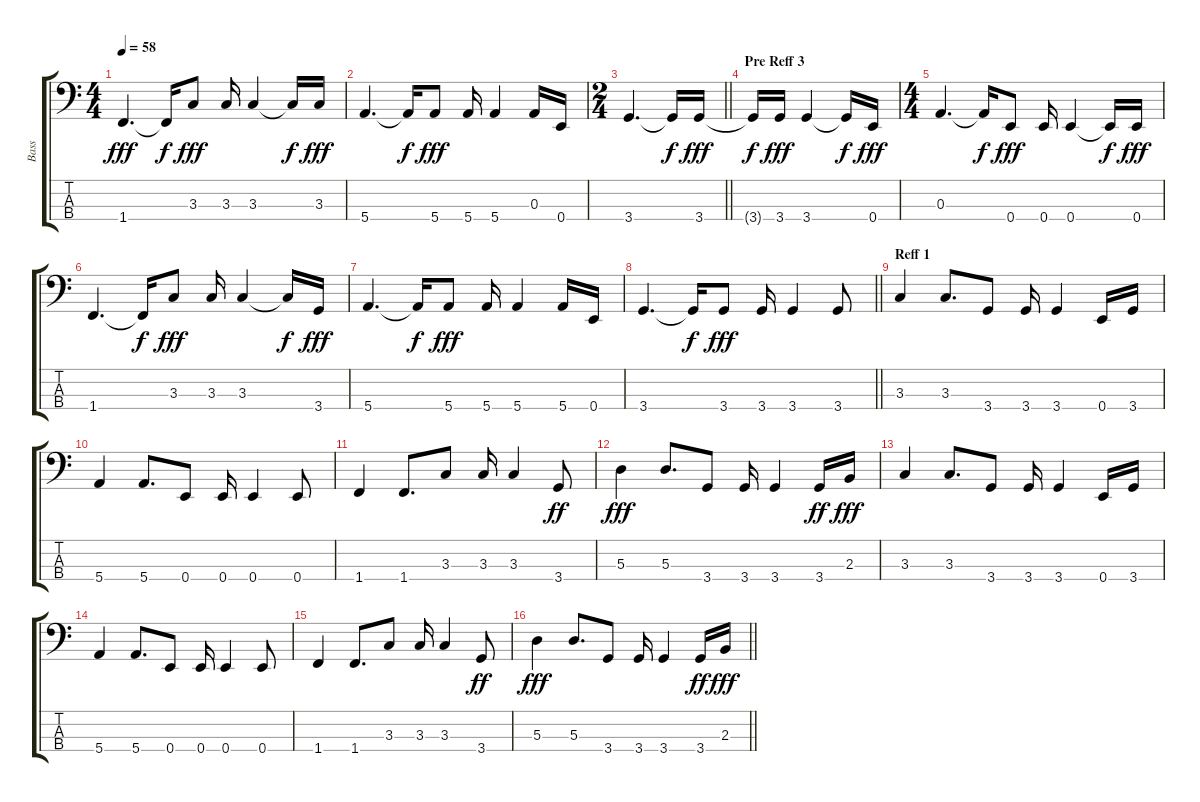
\track ("Bass" "Bass") {instrument electricbassfinger}
\staff {score tabs}
\tuning (G2 D2 A1 E1) {hide}
\ts (4 4)
\tempo 58
\clef f4
\ks c
1.4.4{d dy fff} 1.4{t}.16{dy f} 3.3.8{dy fff} 3.3.16 3.3.4 3.3{t}.16{dy f} 3.3.16{dy fff} |
5.4.4{d} 5.4{t}.16{dy f} 5.4.8{dy fff} 5.4.16 5.4.4 0.3.16 0.4.16 |
\ts (2 4)
\barLineRight lightlight
3.4.4{d} 3.4{t}.16{dy f} 3.4.16{dy fff} |
\section ("" "Pre Reff 3")
3.4{t}.16{dy f} 3.4.16{dy fff} 3.4.4 3.4{t}.16{dy f} 0.4.16{dy fff} |
\ts (4 4)
0.3.4{d} 0.3{t}.16{dy f} 0.4.8{dy fff} 0.4.16 0.4.4 0.4{t}.16{dy f} 0.4.16{dy fff} |
1.4.4{d} 1.4{t}.16{dy f} 3.3.8{dy fff} 3.3.16 3.3.4 3.3{t}.16{dy f} 3.4.16{dy fff} |
5.4.4{d} 5.4{t}.16{dy f} 5.4.8{dy fff} 5.4.16 5.4.4 5.4.16 0.4.16 |
\barLineRight lightlight
3.4.4{d} 3.4{t}.16{dy f} 3.4.8{dy fff} 3.4.16 3.4.4 3.4.8 |
\section ("" "Reff 1")
3.3.4 3.3.8{d} 3.4.8 3.4.16 3.4.4 0.4.16 3.4.16 |
5.4.4 5.4.8{d} 0.4.8 0.4.16 0.4.4 0.4.8 |
1.4.4 1.4.8{d} 3.3.8 3.3.16 3.3.4 3.4.8{dy ff} |
5.3.4{dy fff} 5.3.8{d} 3.4.8 3.4.16 3.4.4 3.4.16{dy ff} 2.3.16{dy fff} |
3.3.4 3.3.8{d} 3.4.8 3.4.16 3.4.4 0.4.16 3.4.16 |
5.4.4 5.4.8{d} 0.4.8 0.4.16 0.4.4 0.4.8 |
1.4.4 1.4.8{d} 3.3.8 3.3.16 3.3.4 3.4.8{dy ff} |
\barLineRight lightlight
5.3.4{dy fff} 5.3.8{d} 3.4.8 3.4.16 3.4.4 3.4.16{dy ff} 2.3.16{dy fff}
